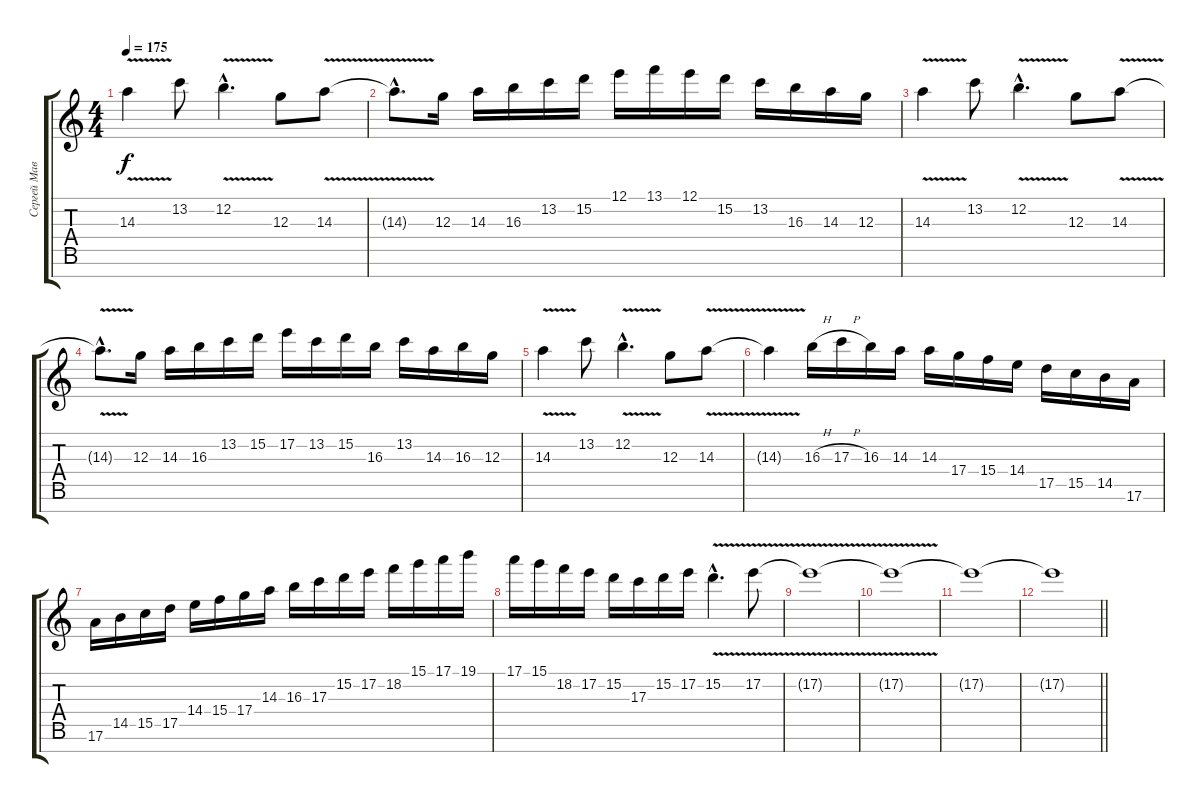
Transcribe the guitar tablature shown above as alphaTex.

\track ("Сергей Маврин" "Сергей Мав") {instrument distortionguitar}
\staff {score tabs}
\tuning (E4 B3 G3 D3 A2 E2 B1) {hide}
\ts (4 4)
\tempo 175
\clef g2
\ks c
14.3{v t}.4{dy f} 13.2.8 12.2{v hac}.4{d} 12.3.8 14.3{v}.8 |
14.3{hac t}.8{d} 12.3.16 14.3.16 16.3.16 13.2.16 15.2.16 12.1.16 13.1.16 12.1.16 15.2.16 13.2.16 16.3.16 14.3.16 12.3.16 |
14.3{v}.4 13.2.8 12.2{v hac}.4{d} 12.3.8 14.3{v}.8 |
14.3{hac t}.8{d} 12.3.16 14.3.16 16.3.16 13.2.16 15.2.16 17.2.16 13.2.16 15.2.16 16.3.16 13.2.16 14.3.16 16.3.16 12.3.16 |
14.3{v}.4 13.2.8 12.2{v hac}.4{d} 12.3.8 14.3{v}.8 |
14.3{t}.4 16.3{h}.16 17.3{h}.16 16.3.16 14.3.16 14.3.16 17.4.16 15.4.16 14.4.16 17.5.16 15.5.16 14.5.16 17.6.16 |
17.6.16 14.5.16 15.5.16 17.5.16 14.4.16 15.4.16 17.4.16 14.3.16 16.3.16 17.3.16 15.2.16 17.2.16 18.2.16 15.1.16 17.1.16 19.1.16 |
17.1.16 15.1.16 18.2.16 17.2.16 15.2.16 17.3.16 15.2.16 17.2.16 15.2{v hac}.4{d} 17.2{v}.8 |
17.2{v t}.1 |
17.2{t}.1 |
17.2{t}.1 |
\barLineRight lightlight
17.2{t}.1
